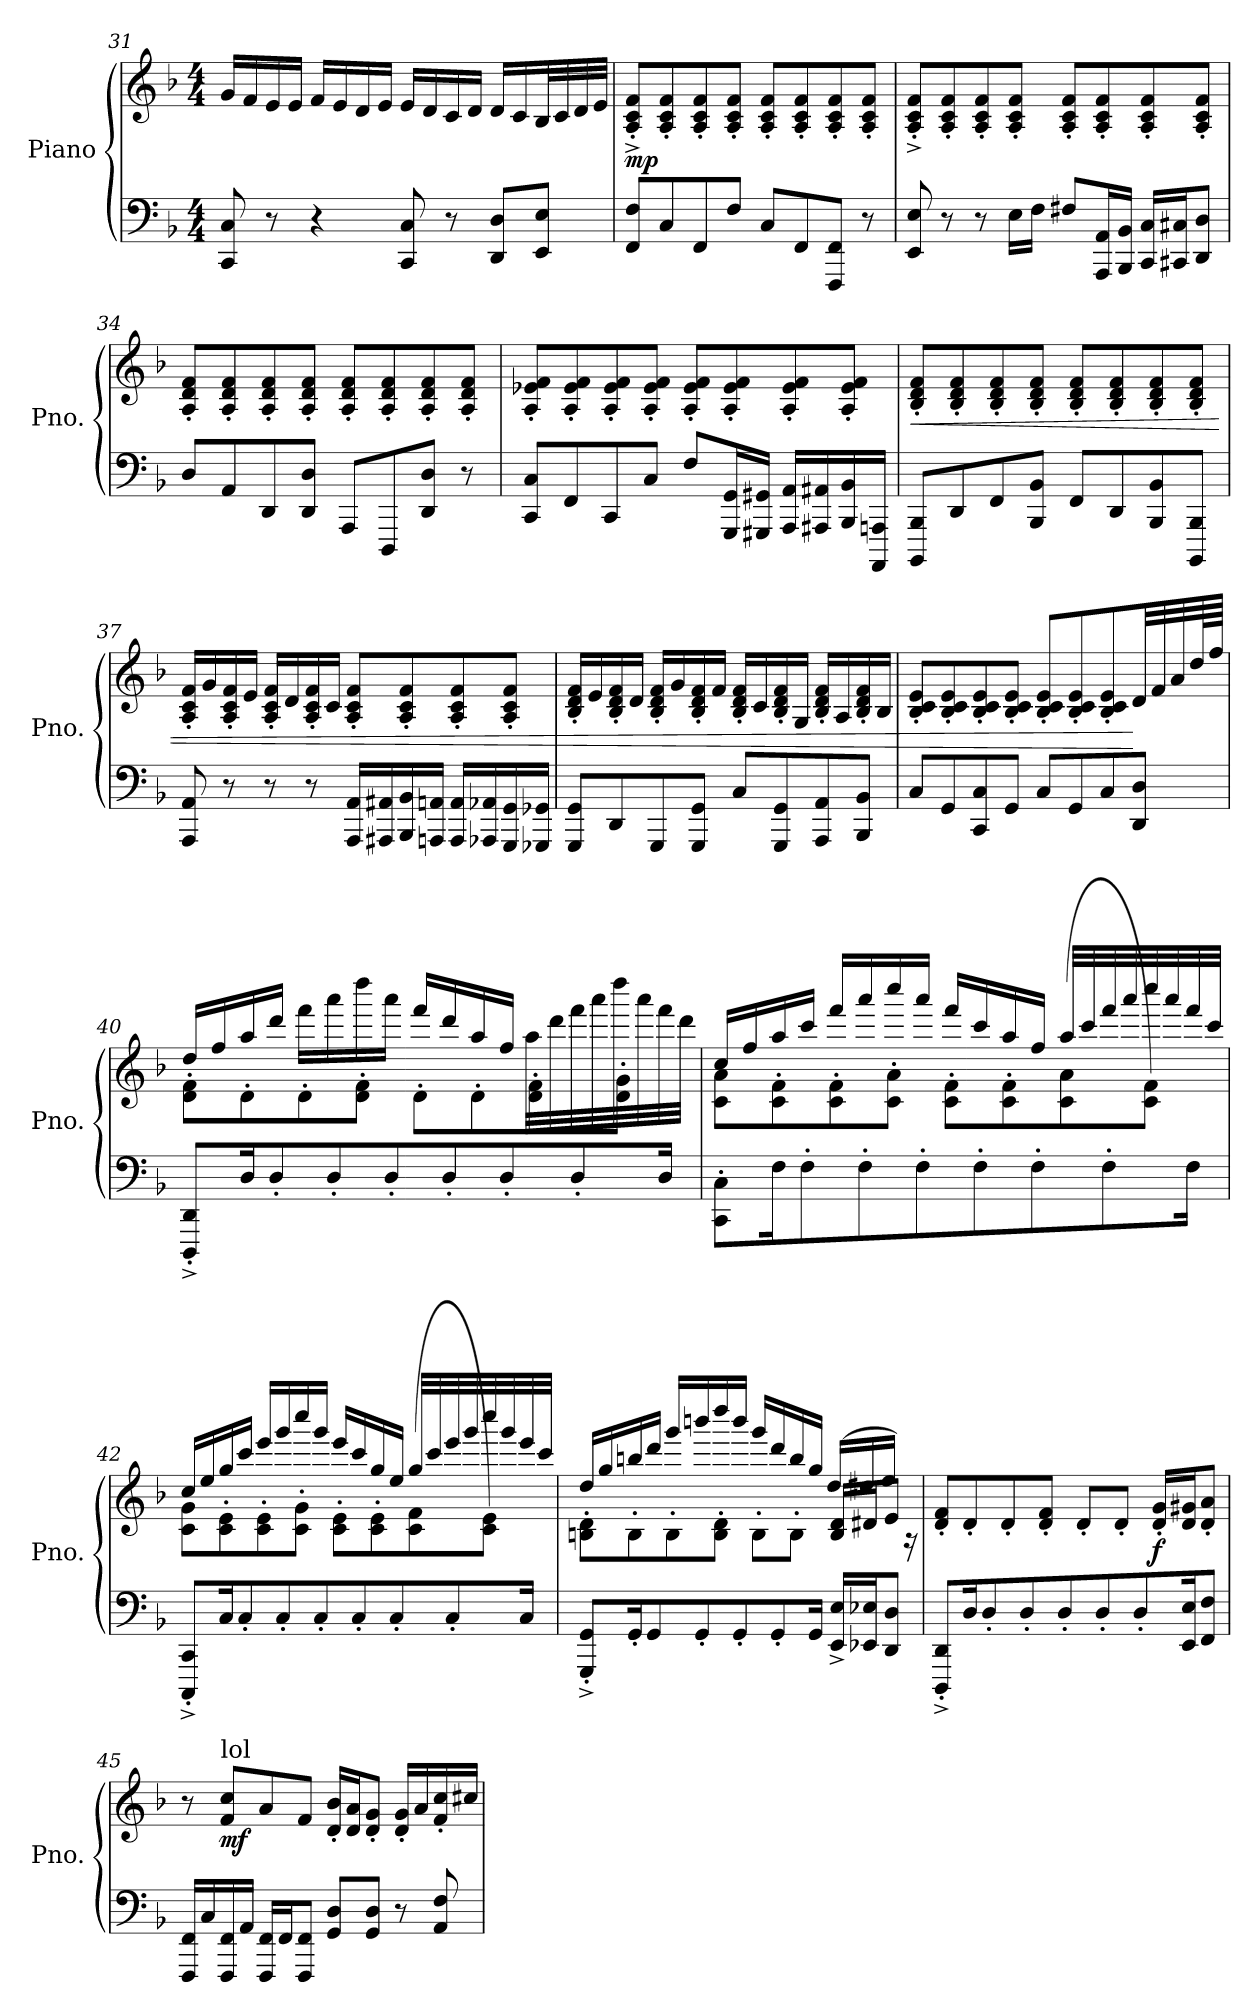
**kern	**kern	**dynam
*part1	*part1	*part1
*staff2	*staff1	*staff1/2
*I"Piano	*	*
*I'Pno.	*	*
!!LO:LB:g=z
*clefF4	*clefG2	*
*k[b-]	*k[b-]	*
*M4/4	*M4/4	*
=31	=31	=31
8CC/ 8C/	16g/LL	.
.	16f/	.
8r	16e/	.
.	16e/JJ	.
4r	16f/LL	.
.	16e/	.
.	16d/	.
.	16e/JJ	.
8CC/ 8C/	16e/LL	.
.	16d/	.
8r	16c/	.
.	16d/JJ	.
8DD/ 8D/L	16d/LL	.
.	16c/	.
8EE/ 8E/J	32B-/L	.
.	32c/	.
.	32d/	.
.	32e/JJJ	.
=32	=32	=32
!	!	!LO:DY:b
8FF/ 8F/L	8A/'^ 8c/'^ 8f/'^L	mp
8C/	8A/' 8c/' 8f/'	.
8FF/	8A/' 8c/' 8f/'	.
8F/J	8A/' 8c/' 8f/'J	.
8C/L	8A/' 8c/' 8f/'L	.
8FF/	8A/' 8c/' 8f/'	.
8FFF/ 8FF/J	8A/' 8c/' 8f/'	.
8r	8A/' 8c/' 8f/'J	.
=33	=33	=33
8EE/ 8E/	8A/'^ 8c/'^ 8f/'^L	.
8r	8A/' 8c/' 8f/'	.
8r	8A/' 8c/' 8f/'	.
16E\LL	8A/' 8c/' 8f/'J	.
16F\JJ	.	.
8F#X/L	8A/' 8c/' 8f/'L	.
16AAA/ 16AA/L	8A/' 8c/' 8f/'	.
16BBB-/ 16BB-/JJ	.	.
16CC/ 16C/LL	8A/' 8c/' 8f/'	.
16CC#X/ 16C#X/J	.	.
8DD/ 8D/J	8A/' 8c/' 8f/'J	.
!!LO:PB:g=z
=34	=34	=34
8D/L	8A/' 8d/' 8f/'L	.
8AA/	8A/' 8d/' 8f/'	.
8DD/	8A/' 8d/' 8f/'	.
8DD/ 8D/J	8A/' 8d/' 8f/'J	.
8AAA/L	8A/' 8d/' 8f/'L	.
8DDD/	8A/' 8d/' 8f/'	.
8DD/ 8D/J	8A/' 8d/' 8f/'	.
8r	8A/' 8d/' 8f/'J	.
=35	=35	=35
8CC/ 8C/L	8A/' 8e-X/' 8f/'L	.
8FF/	8A/' 8e-/' 8f/'	.
8CC/	8A/' 8e-/' 8f/'	.
8C/J	8A/' 8e-/' 8f/'J	.
8F/L	8A/' 8e-/' 8f/'L	.
16GGG/ 16GG/L	8A/' 8e-/' 8f/'	.
16GGG#X/ 16GG#X/JJ	.	.
16AAA/ 16AA/LL	8A/' 8e-/' 8f/'	.
16AAA#X/ 16AA#X/	.	.
16BBB-/ 16BB-/	8A/' 8e-/' 8f/'J	.
16AAAA/ 16AAAn/JJ	.	.
=36	=36	=36
!	!	!LO:HP:b
8BBBB-/ 8BBB-/L	8B-/' 8d/' 8f/'L	<
8DD/	8B-/' 8d/' 8f/'	.
8FF/	8B-/' 8d/' 8f/'	.
8BBB-/ 8BB-/J	8B-/' 8d/' 8f/'J	.
8FF/L	8B-/' 8d/' 8f/'L	.
8DD/	8B-/' 8d/' 8f/'	.
8BBB-/ 8BB-/	8B-/' 8d/' 8f/'	.
8BBBB-/ 8BBB-/J	8B-/' 8d/' 8f/'J	.
!!LO:LB:g=z
=37	=37	=37
8AAA/ 8AA/	16A/' 16c/' 16f/'LL	.
.	16g/	.
8r	16A/' 16c/' 16f/'	.
.	16e/JJ	.
8r	16A/' 16c/' 16f/'LL	.
.	16d/	.
8r	16A/' 16c/' 16f/'	.
.	16c/JJ	.
16AAA/ 16AA/LL	8A/' 8c/' 8f/'L	.
16AAA#X/ 16AA#X/	.	.
16BBB-/ 16BB-/	8A/' 8c/' 8f/'	.
16AAAn/ 16AAn/JJ	.	.
16AAA/ 16AA/LL	8A/' 8c/' 8f/'	.
16AAA-X/ 16AA-X/	.	.
16GGG/ 16GG/	8A/' 8c/' 8f/'J	.
16GGG-X/ 16GG-X/JJ	.	.
=38	=38	=38
8GGG/ 8GG/L	16B-/' 16d/' 16f/'LL	.
.	16e/	.
8DD/	16B-/' 16d/' 16f/'	.
.	16d/JJ	.
8GGG/	16B-/' 16d/' 16f/'LL	.
.	16g/	.
8GGG/ 8GG/J	16B-/' 16d/' 16f/'	.
.	16f/JJ	.
8C/L	16B-/' 16d/' 16f/'LL	.
.	16c/	.
8GGG/ 8GG/	16B-/' 16d/' 16f/'	.
.	16G/JJ	.
8AAA/ 8AA/	16B-/' 16d/' 16f/'LL	.
.	16A/	.
8BBB-/ 8BB-/J	16B-/' 16d/' 16f/'	.
.	16B-/JJ	.
!!LO:LB:g=z
=39	=39	=39
8C/L	8B-/' 8c/' 8e/'L	.
8GG/	8B-/' 8c/' 8e/'	.
8CC/ 8C/	8B-/' 8c/' 8e/'	.
8GG/J	8B-/' 8c/' 8e/'J	.
8C/L	8B-/' 8c/' 8e/'L	.
8GG/	8B-/' 8c/' 8e/'	.
8C/	8B-/' 8c/' 8e/'	.
8DD/ 8D/J	32d/LL	[
.	32f/	.
.	32a/	.
.	64dd/L	.
.	64ff/JJJJ	.
=40	=40	=40
*	*^	*
8DDD/^' 8DD/^'L	8d\' 8f\'L	16dd/LL	.
.	.	16ff/	.
16D/K	8d'\	16aa/	.
8D'/	.	16ddd/JJ	.
.	8d'\	16fff\LL	.
8D'/	.	16aaa\	.
.	8d\' 8f\'J	16dddd\	.
8D'/	.	16aaa\JJ	.
.	8d'\L	16fff/LL	.
8D'/	.	16ddd/	.
.	8d'\	16aa/	.
8D'/	.	16ff/JJ	.
.	8d\' 8f\'	32aa\LLL	.
.	.	32ddd\	.
8D'/	.	32fff\	.
.	.	32aaa\	.
.	8d\' 8g\'J	32dddd\	.
.	.	32aaa\	.
16D/Jk	.	32fff\	.
.	.	32ddd\JJJ	.
!!LO:LB:g=z	!!
=41	=41	=41	=41
8CC\' 8C\'L	8c\' 8a\'L	16cc/LL	.
.	.	16ff/	.
16F\K	8c\' 8f\'	16aa/	.
8F'\	.	16ccc/JJ	.
.	8c\' 8f\'	16fff/LL	.
8F'\	.	16aaa/	.
.	8c\' 8a\'J	16cccc/	.
8F'\	.	16aaa/JJ	.
.	8c\' 8f\'L	16fff/LL	.
8F'\	.	16ccc/	.
.	8c\' 8f\'	16aa/	.
8F'\	.	16ff/JJ	.
.	(>8c\ 8a\	32aa/LLL	.
.	.	32ccc/	.
8F'\	.	32fff/	.
.	.	32aaa/	.
.	8c\ 8f\J)	32cccc/	.
.	.	32aaa/	.
16F\Jk	.	32fff/	.
.	.	32ccc/JJJ	.
!!LO:LB:g=z	!!
=42	=42	=42	=42
8CCC/'^ 8CC/'^L	8c\' 8g\'L	16cc/LL	.
.	.	16ee/	.
16C/K	8c\' 8e\'	16gg/	.
8C'/	.	16ccc/JJ	.
.	8c\' 8e\'	16eee/LL	.
8C'/	.	16ggg/	.
.	8c\' 8g\'J	16cccc/	.
8C'/	.	16ggg/JJ	.
.	8c\' 8e\'L	16eee/LL	.
8C'/	.	16ccc/	.
.	8c\' 8e\'	16gg/	.
8C'/	.	16ee/JJ	.
.	(>8c\ 8f\	32gg/LLL	.
.	.	32ccc/	.
8C'/	.	32eee/	.
.	.	32ggg/	.
.	8c\ 8e\J)	32cccc/	.
.	.	32ggg/	.
16C/Jk	.	32eee/	.
.	.	32ccc/JJJ	.
=43	=43	=43	=43
8GGG/'^ 8GG/'^L	8Bn\' 8d\'L	16dd/LL	.
.	.	16gg/	.
16GG'/K	8B'\	16bbn/	.
8GG/	.	16ddd/JJ	.
.	8B'\	16ggg/LL	.
8GG'/	.	16bbbn/	.
.	8B\' 8d\'J	16dddd/	.
8GG'/	.	16bbb/JJ	.
.	8B'\L	16ggg/LL	.
8GG'/	.	16ddd/	.
.	8B'\J	16bb/	.
16GG/Jk	.	16gg/JJ	.
16EE/^ 16E/^LL	(>16B/ 16d/LL	16dd/LL	.
16EE-X/ 16E-X/J	16d#X/J	16dd#X/	.
8DD/ 8D/J	8e/J)	16ee/JJ	.
.	.	16r	.
*	*v	*v	*
!!LO:PB:g=z
=44	=44	=44
8DDD/^' 8DD/^'L	8d/' 8f/'L	.
16D/K	8d'/	.
8D'/	.	.
.	8d'/	.
8D'/	.	.
.	8d/' 8f/'J	.
8D'/	.	.
.	8d'/L	.
8D'/	.	.
.	8d'/J	.
8D'/	.	.
!	!	!LO:DY:b
.	16d/' 16g/'LL	f
16EE/ 16E/K	16d/ 16g#X/J	.
8FF/ 8F/J	8d/' 8a/'J	.
=45	=45	=45
16FFF/ 16FF/LL	8r	.
16C/	.	.
!	!LO:TX:a:t=lol	!
!	!	!LO:DY:b
16FFF/ 16FF/	8f/ 8cc/L	mf
16AA/JJ	.	.
16FFF/ 16FF/LL	8a/	.
16FF/J	.	.
8FFF/ 8FF/J	8f/J	.
8GG/ 8D/L	16d/' 16b-/'LL	.
.	16d/ 16a/J	.
8GG/ 8D/J	8d/' 8g/'J	.
8r	16d/' 16g/'LL	.
.	16a/	.
8AA/ 8F/	16f/' 16cc/'	.
.	16cc#X/JJ	.
=	=	=
*-	*-	*-
